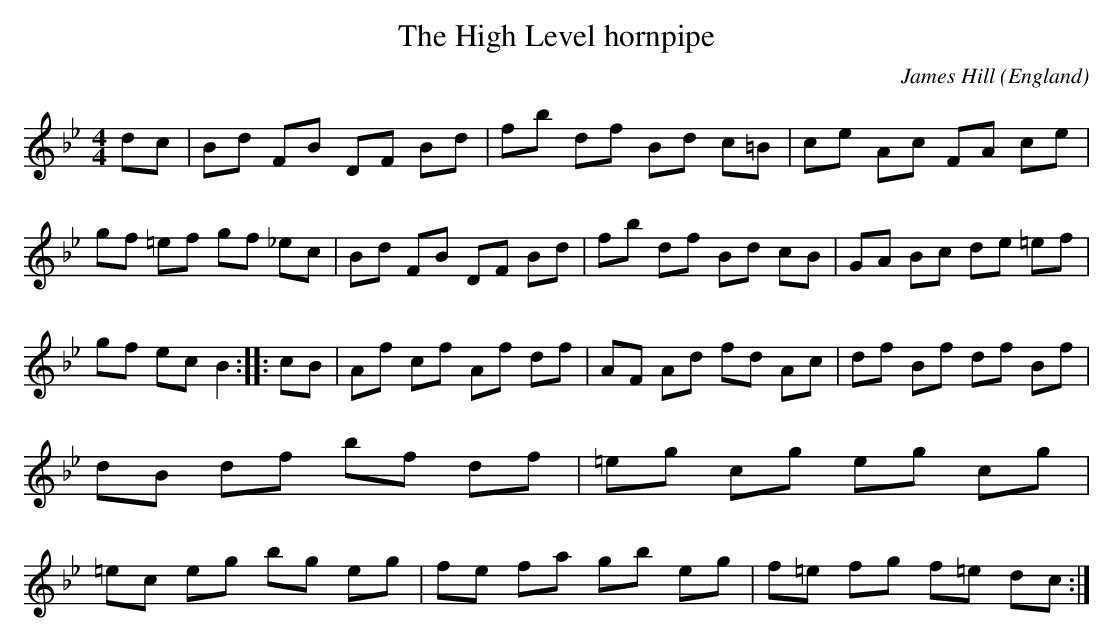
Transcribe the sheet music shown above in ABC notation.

X:1
T:High Level hornpipe, The
M:4/4
L:1/8
C:James Hill
O:England
K:Bb
dc|\
Bd FB DF Bd|fb df Bd c=B|\
ce Ac FA ce|gf =ef gf _ec|\
Bd FB DF Bd|fb df Bd cB|\
GA Bc de =ef|gf ec B2::\
cB|\
Af cf Af df|AF Ad fd Ac|\
df Bf df Bf|dB df bf df|\
=eg cg eg cg|=ec eg bg eg|\
fe fa gb eg|f=e fg f=e dc:|
